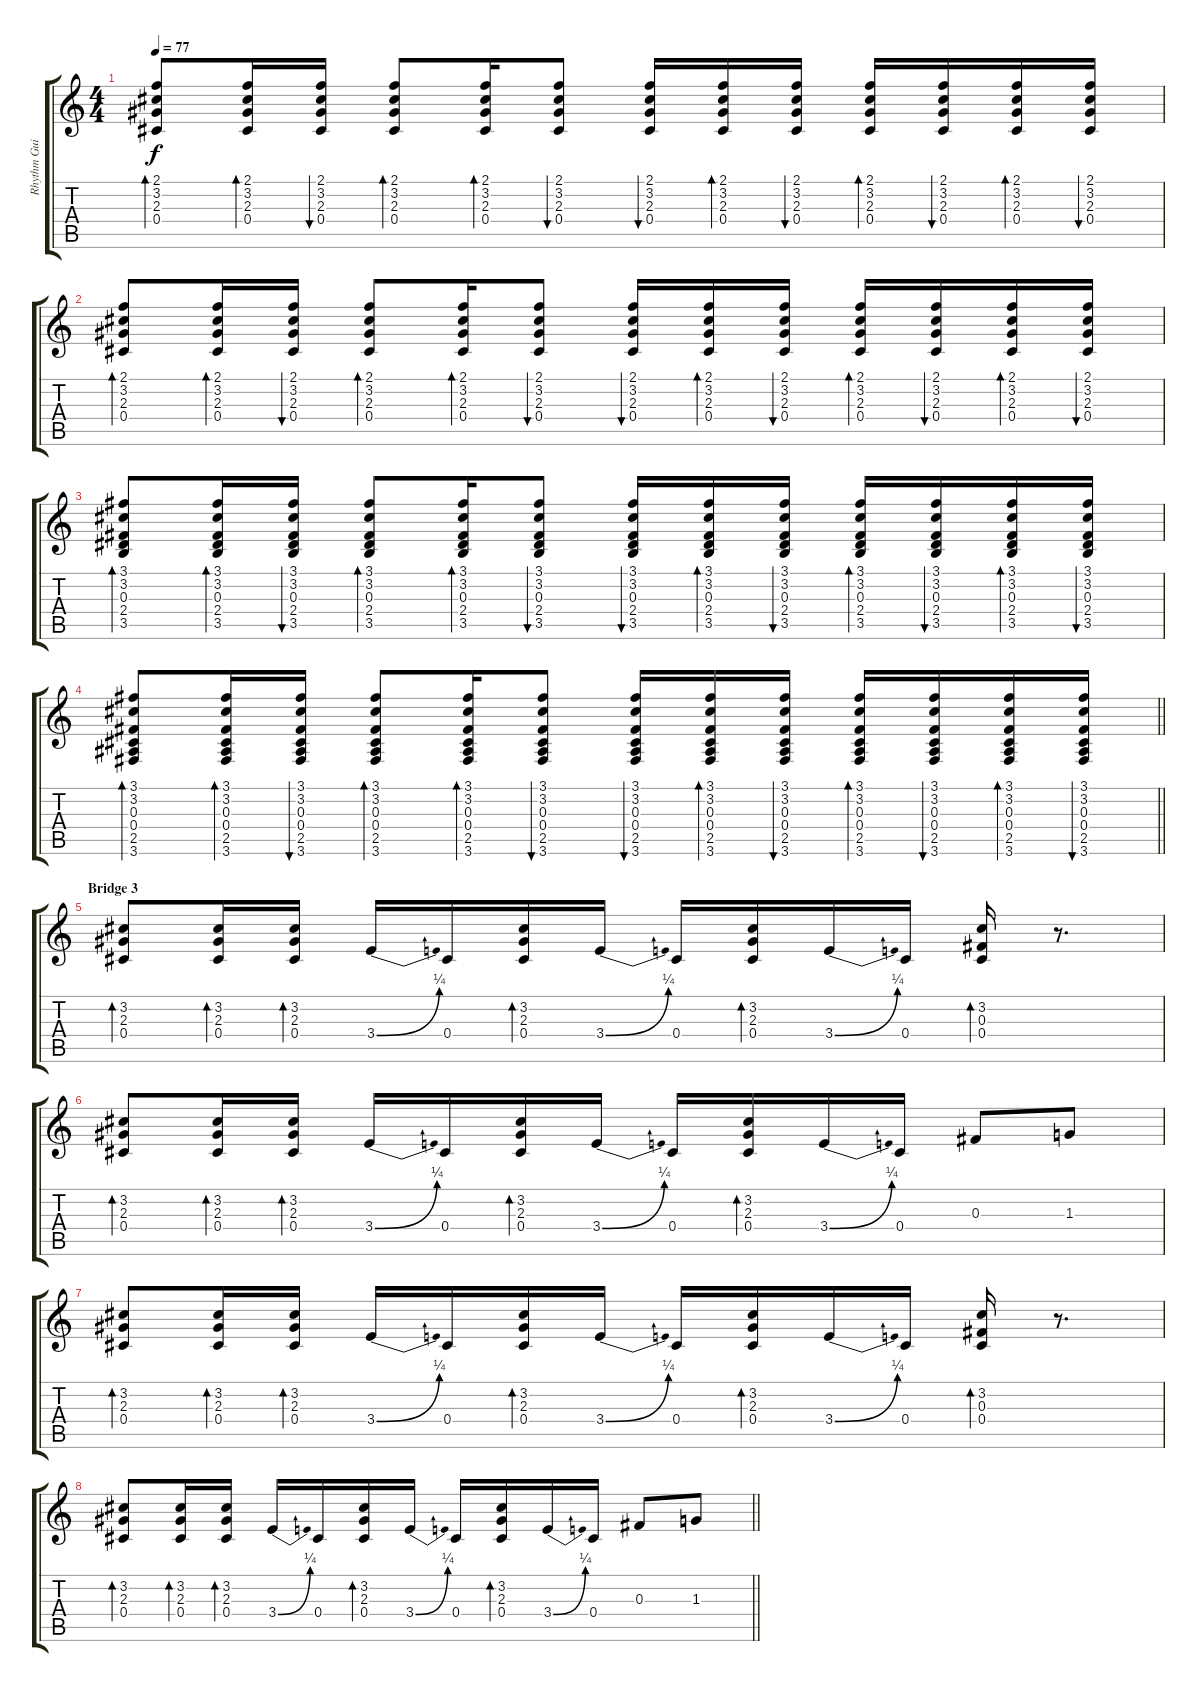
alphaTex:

\track ("Rhythm Guitar" "Rhythm Gui") {instrument acousticguitarsteel}
\staff {score tabs}
\tuning (Eb4 Bb3 Gb3 Db3 Ab2 Eb2) {hide}
\ts (4 4)
\tempo 77
\clef g2
\ks c
(2.1 3.2 2.3 0.4).8{bd 60 dy f} (2.1 3.2 2.3 0.4).16{bd 30} (2.1 3.2 2.3 0.4).16{bu 30} (2.1 3.2 2.3 0.4).8{bd 30} (2.1 3.2 2.3 0.4).16{bd 30} (2.1 3.2 2.3 0.4).8{bu 30} (2.1 3.2 2.3 0.4).16{bu 30} (2.1 3.2 2.3 0.4).16{bd 30} (2.1 3.2 2.3 0.4).16{bu 30} (2.1 3.2 2.3 0.4).16{bd 30} (2.1 3.2 2.3 0.4).16{bu 30} (2.1 3.2 2.3 0.4).16{bd 30} (2.1 3.2 2.3 0.4).16{bu 30} |
(2.1 3.2 2.3 0.4).8{bd 60} (2.1 3.2 2.3 0.4).16{bd 30} (2.1 3.2 2.3 0.4).16{bu 30} (2.1 3.2 2.3 0.4).8{bd 30} (2.1 3.2 2.3 0.4).16{bd 30} (2.1 3.2 2.3 0.4).8{bu 30} (2.1 3.2 2.3 0.4).16{bu 30} (2.1 3.2 2.3 0.4).16{bd 30} (2.1 3.2 2.3 0.4).16{bu 30} (2.1 3.2 2.3 0.4).16{bd 30} (2.1 3.2 2.3 0.4).16{bu 30} (2.1 3.2 2.3 0.4).16{bd 30} (2.1 3.2 2.3 0.4).16{bu 30} |
(3.1 3.2 0.3 2.4 3.5).8{bd 60} (3.1 3.2 0.3 2.4 3.5).16{bd 30} (3.1 3.2 0.3 2.4 3.5).16{bu 30} (3.1 3.2 0.3 2.4 3.5).8{bd 30} (3.1 3.2 0.3 2.4 3.5).16{bd 30} (3.1 3.2 0.3 2.4 3.5).8{bu 30} (3.1 3.2 0.3 2.4 3.5).16{bu 30} (3.1 3.2 0.3 2.4 3.5).16{bd 30} (3.1 3.2 0.3 2.4 3.5).16{bu 30} (3.1 3.2 0.3 2.4 3.5).16{bd 30} (3.1 3.2 0.3 2.4 3.5).16{bu 30} (3.1 3.2 0.3 2.4 3.5).16{bd 30} (3.1 3.2 0.3 2.4 3.5).16{bu 30} |
\barLineRight lightlight
(3.1 3.2 0.3 0.4 2.5 3.6).8{bd 60} (3.1 3.2 0.3 0.4 2.5 3.6).16{bd 30} (3.1 3.2 0.3 0.4 2.5 3.6).16{bu 30} (3.1 3.2 0.3 0.4 2.5 3.6).8{bd 30} (3.1 3.2 0.3 0.4 2.5 3.6).16{bd 30} (3.1 3.2 0.3 0.4 2.5 3.6).8{bu 30} (3.1 3.2 0.3 0.4 2.5 3.6).16{bu 30} (3.1 3.2 0.3 0.4 2.5 3.6).16{bd 30} (3.1 3.2 0.3 0.4 2.5 3.6).16{bu 30} (3.1 3.2 0.3 0.4 2.5 3.6).16{bd 30} (3.1 3.2 0.3 0.4 2.5 3.6).16{bu 30} (3.1 3.2 0.3 0.4 2.5 3.6).16{bd 30} (3.1 3.2 0.3 0.4 2.5 3.6).16{bu 30} |
\section ("" "Bridge 3")
(3.2 2.3 0.4).8{bd 60} (3.2 2.3 0.4).16{bd 30} (3.2 2.3 0.4).16{bd 30} 3.4{be (bend 0 0 60 1)}.16 0.4.16 (3.2 2.3 0.4).16{bd 30} 3.4{be (bend 0 0 60 1)}.16 0.4.16 (3.2 2.3 0.4).16{bd 30} 3.4{be (bend 0 0 60 1)}.16 0.4.16 (3.2 0.3 0.4).16{bd 30} r.8{d} |
(3.2 2.3 0.4).8{bd 60} (3.2 2.3 0.4).16{bd 30} (3.2 2.3 0.4).16{bd 30} 3.4{be (bend 0 0 60 1)}.16 0.4.16 (3.2 2.3 0.4).16{bd 30} 3.4{be (bend 0 0 60 1)}.16 0.4.16 (3.2 2.3 0.4).16{bd 30} 3.4{be (bend 0 0 60 1)}.16 0.4.16 0.3.8 1.3.8 |
(3.2 2.3 0.4).8{bd 60} (3.2 2.3 0.4).16{bd 30} (3.2 2.3 0.4).16{bd 30} 3.4{be (bend 0 0 60 1)}.16 0.4.16 (3.2 2.3 0.4).16{bd 30} 3.4{be (bend 0 0 60 1)}.16 0.4.16 (3.2 2.3 0.4).16{bd 30} 3.4{be (bend 0 0 60 1)}.16 0.4.16 (3.2 0.3 0.4).16{bd 30} r.8{d} |
\barLineRight lightlight
(3.2 2.3 0.4).8{bd 60} (3.2 2.3 0.4).16{bd 30} (3.2 2.3 0.4).16{bd 30} 3.4{be (bend 0 0 60 1)}.16 0.4.16 (3.2 2.3 0.4).16{bd 30} 3.4{be (bend 0 0 60 1)}.16 0.4.16 (3.2 2.3 0.4).16{bd 30} 3.4{be (bend 0 0 60 1)}.16 0.4.16 0.3.8 1.3.8
